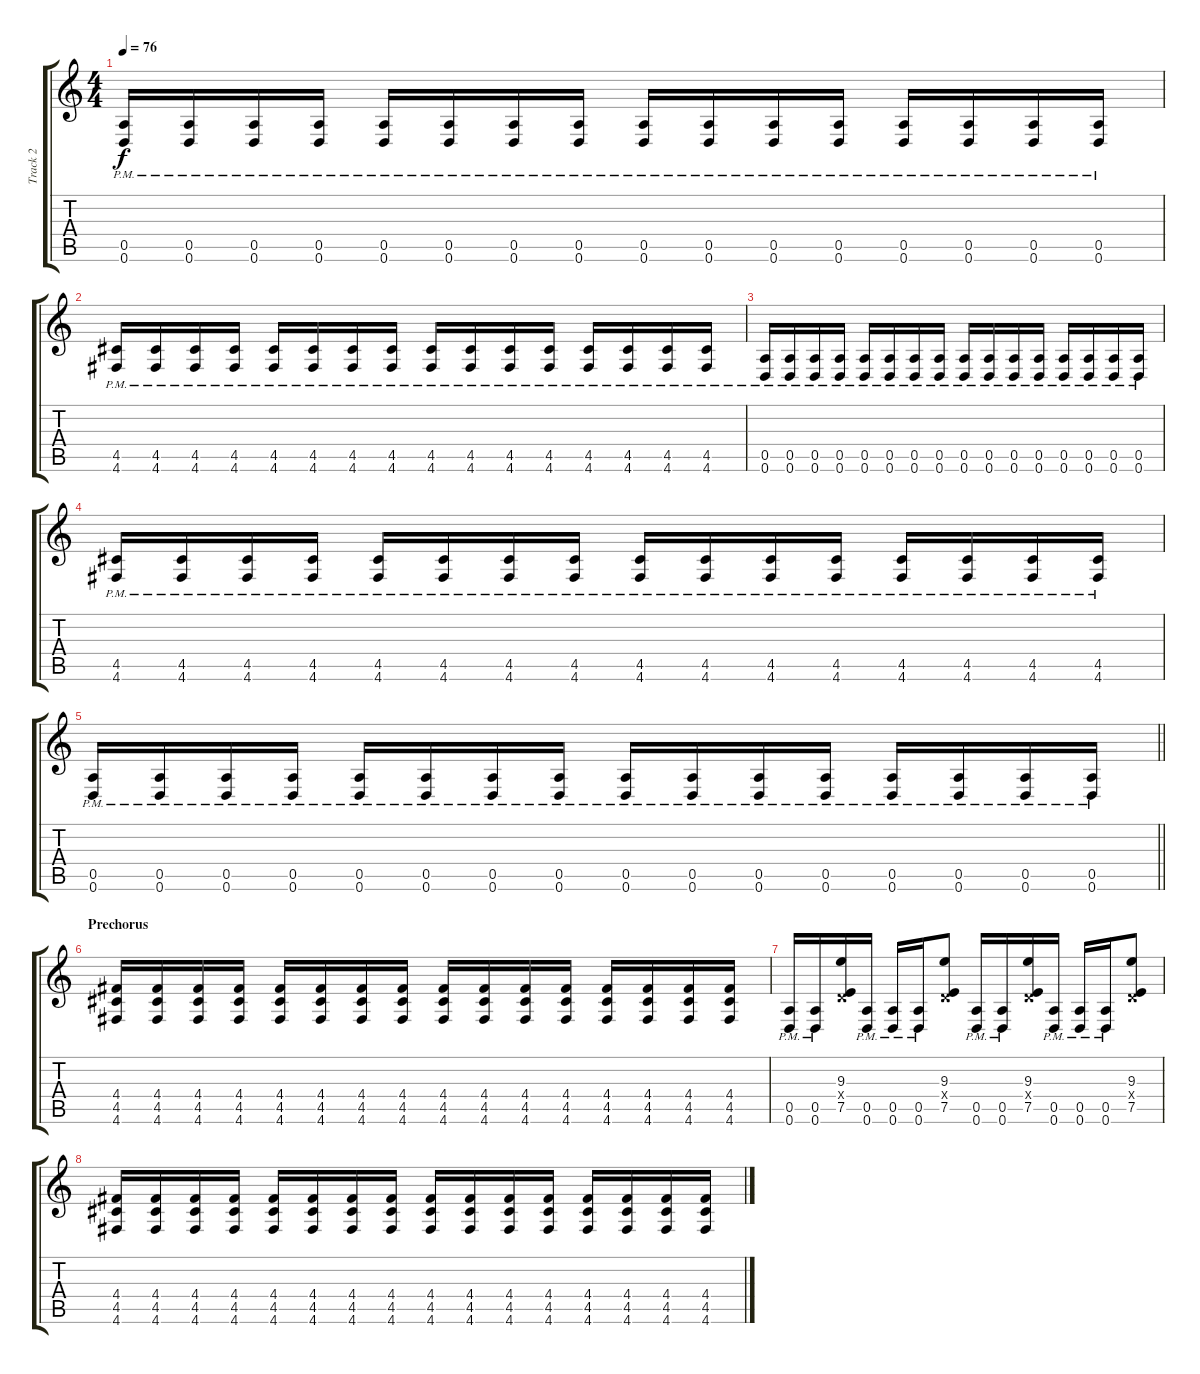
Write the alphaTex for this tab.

\track ("Track 2" "Track 2") {instrument distortionguitar}
\staff {score tabs}
\tuning (E4 B3 G3 D3 A2 D2) {hide}
\ts (4 4)
\tempo 76
\clef g2
\ks c
(0.5{pm} 0.6{pm}).16{dy f} (0.5{pm} 0.6{pm}).16 (0.5{pm} 0.6{pm}).16 (0.5{pm} 0.6{pm}).16 (0.5{pm} 0.6{pm}).16 (0.5{pm} 0.6{pm}).16 (0.5{pm} 0.6{pm}).16 (0.5{pm} 0.6{pm}).16 (0.5{pm} 0.6{pm}).16 (0.5{pm} 0.6{pm}).16 (0.5{pm} 0.6{pm}).16 (0.5{pm} 0.6{pm}).16 (0.5{pm} 0.6{pm}).16 (0.5{pm} 0.6{pm}).16 (0.5{pm} 0.6{pm}).16 (0.5{pm} 0.6{pm}).16 |
(4.5{pm} 4.6{pm}).16{instrument electricguitarjazz} (4.5{pm} 4.6{pm}).16 (4.5{pm} 4.6{pm}).16 (4.5{pm} 4.6{pm}).16 (4.5{pm} 4.6{pm}).16 (4.5{pm} 4.6{pm}).16 (4.5{pm} 4.6{pm}).16 (4.5{pm} 4.6{pm}).16 (4.5{pm} 4.6{pm}).16 (4.5{pm} 4.6{pm}).16 (4.5{pm} 4.6{pm}).16 (4.5{pm} 4.6{pm}).16 (4.5{pm} 4.6{pm}).16 (4.5{pm} 4.6{pm}).16 (4.5{pm} 4.6{pm}).16 (4.5{pm} 4.6{pm}).16 |
(0.5{pm} 0.6{pm}).16 (0.5{pm} 0.6{pm}).16 (0.5{pm} 0.6{pm}).16 (0.5{pm} 0.6{pm}).16 (0.5{pm} 0.6{pm}).16 (0.5{pm} 0.6{pm}).16 (0.5{pm} 0.6{pm}).16 (0.5{pm} 0.6{pm}).16 (0.5{pm} 0.6{pm}).16 (0.5{pm} 0.6{pm}).16 (0.5{pm} 0.6{pm}).16 (0.5{pm} 0.6{pm}).16 (0.5{pm} 0.6{pm}).16 (0.5{pm} 0.6{pm}).16 (0.5{pm} 0.6{pm}).16 (0.5{pm} 0.6{pm}).16 |
(4.5{pm} 4.6{pm}).16 (4.5{pm} 4.6{pm}).16 (4.5{pm} 4.6{pm}).16 (4.5{pm} 4.6{pm}).16 (4.5{pm} 4.6{pm}).16 (4.5{pm} 4.6{pm}).16 (4.5{pm} 4.6{pm}).16 (4.5{pm} 4.6{pm}).16 (4.5{pm} 4.6{pm}).16 (4.5{pm} 4.6{pm}).16 (4.5{pm} 4.6{pm}).16 (4.5{pm} 4.6{pm}).16 (4.5{pm} 4.6{pm}).16 (4.5{pm} 4.6{pm}).16 (4.5{pm} 4.6{pm}).16 (4.5{pm} 4.6{pm}).16 |
\barLineRight lightlight
(0.5{pm} 0.6{pm}).16 (0.5{pm} 0.6{pm}).16 (0.5{pm} 0.6{pm}).16 (0.5{pm} 0.6{pm}).16 (0.5{pm} 0.6{pm}).16 (0.5{pm} 0.6{pm}).16 (0.5{pm} 0.6{pm}).16 (0.5{pm} 0.6{pm}).16 (0.5{pm} 0.6{pm}).16 (0.5{pm} 0.6{pm}).16 (0.5{pm} 0.6{pm}).16 (0.5{pm} 0.6{pm}).16 (0.5{pm} 0.6{pm}).16 (0.5{pm} 0.6{pm}).16 (0.5{pm} 0.6{pm}).16 (0.5{pm} 0.6{pm}).16 |
\section ("" "Prechorus")
(4.4 4.5 4.6).16{instrument distortionguitar} (4.4 4.5 4.6).16 (4.4 4.5 4.6).16 (4.4 4.5 4.6).16 (4.4 4.5 4.6).16 (4.4 4.5 4.6).16 (4.4 4.5 4.6).16 (4.4 4.5 4.6).16 (4.4 4.5 4.6).16 (4.4 4.5 4.6).16 (4.4 4.5 4.6).16 (4.4 4.5 4.6).16 (4.4 4.5 4.6).16 (4.4 4.5 4.6).16 (4.4 4.5 4.6).16 (4.4 4.5 4.6).16 |
(0.5{pm} 0.6{pm}).16 (0.5{pm} 0.6{pm}).16 (9.3 0.4{x} 7.5).16 (0.5{pm} 0.6{pm}).16 (0.5{pm} 0.6{pm}).16 (0.5{pm} 0.6{pm}).16 (9.3 0.4{x} 7.5).8 (0.5{pm} 0.6{pm}).16 (0.5{pm} 0.6{pm}).16 (9.3 0.4{x} 7.5).16 (0.5{pm} 0.6{pm}).16 (0.5{pm} 0.6{pm}).16 (0.5{pm} 0.6{pm}).16 (9.3 0.4{x} 7.5).8 |
(4.4 4.5 4.6).16 (4.4 4.5 4.6).16 (4.4 4.5 4.6).16 (4.4 4.5 4.6).16 (4.4 4.5 4.6).16 (4.4 4.5 4.6).16 (4.4 4.5 4.6).16 (4.4 4.5 4.6).16 (4.4 4.5 4.6).16 (4.4 4.5 4.6).16 (4.4 4.5 4.6).16 (4.4 4.5 4.6).16 (4.4 4.5 4.6).16 (4.4 4.5 4.6).16 (4.4 4.5 4.6).16 (4.4 4.5 4.6).16
